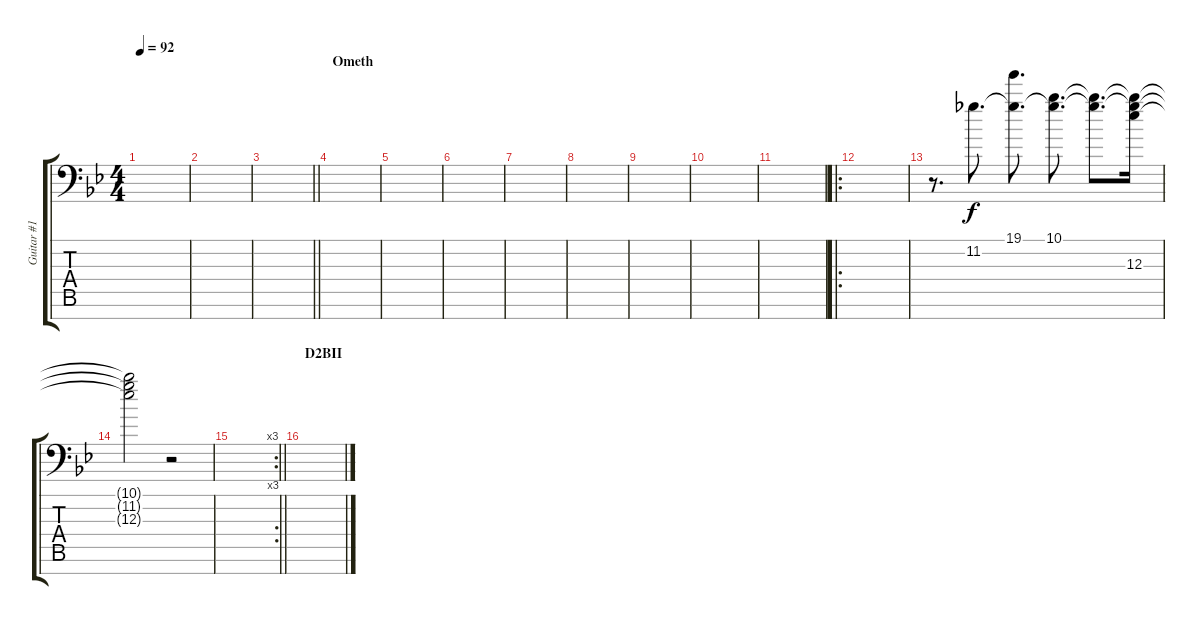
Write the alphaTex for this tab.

\track ("Guitar #1" "Guitar #1") {instrument distortionguitar}
\staff {score tabs}
\tuning (C4 G3 Eb3 Bb2 F2 C2 G1) {hide}
\ts (4 4)
\tempo 92
\clef f4
\ks bb
|
|
\barLineRight lightlight
|
\section ("" "Ometh")
|
|
|
|
|
|
|
|
\ro
|
r.8{d instrument pad5bowed} 11.2.8{d dy f} (19.1 11.2{t}).8{d} (10.1 11.2{t}).8{d} (10.1{t} 11.2{t}).8{d} (10.1{t} 11.2{t} 12.3).16 |
(10.1{t} 11.2{t} 12.3{t}).2{volume 0} r.2 |
\rc 3
\barLineRight lightlight
|
\section ("" "D2BII")
